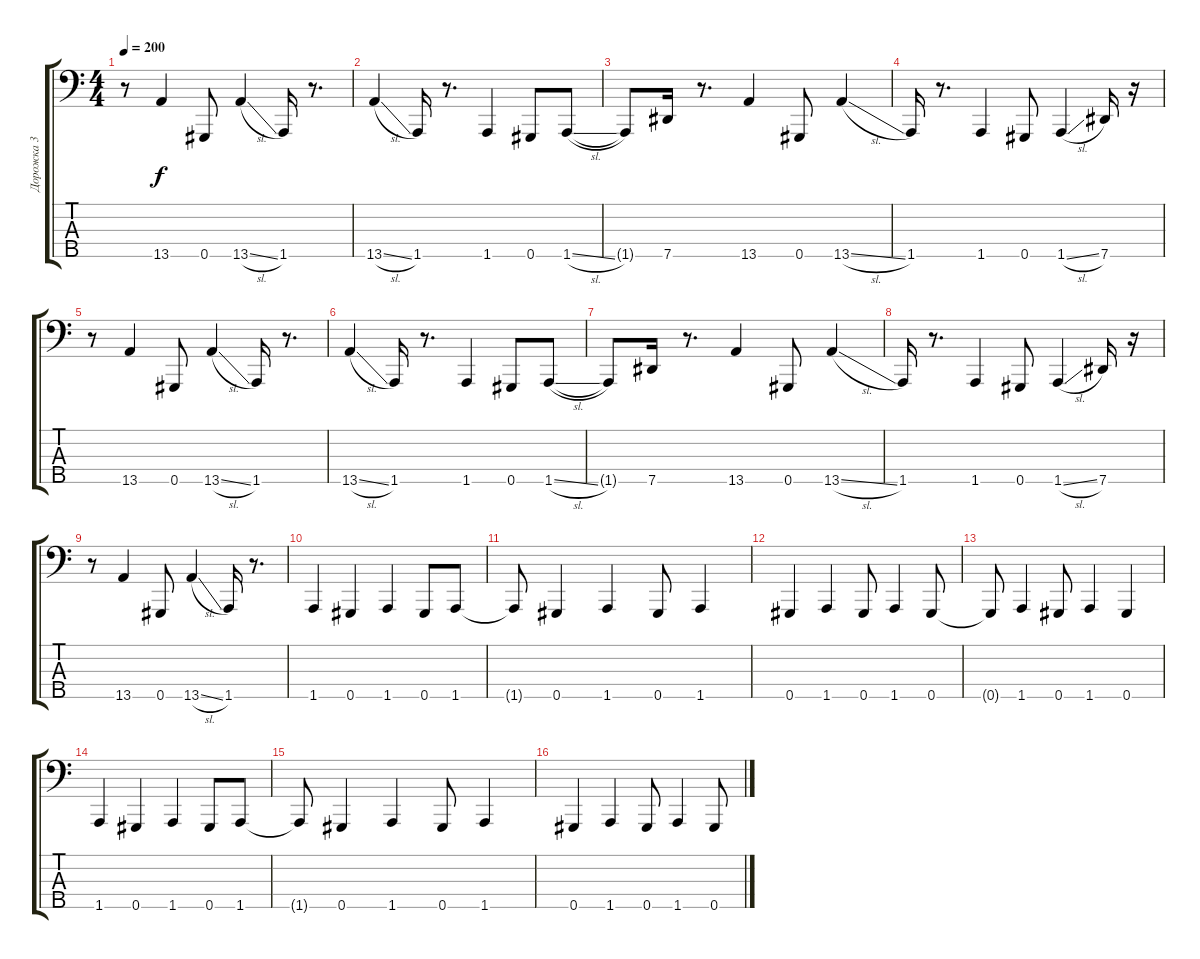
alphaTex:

\track ("Дорожка 3" "Дорожка 3") {instrument electricbasspick}
\staff {score tabs}
\tuning (Gb2 Db2 Ab1 Eb1 Ab0) {hide}
\ts (4 4)
\tempo 200
\clef f4
\ks c
r.8{dy f} 13.5.4 0.5.8 13.5{sl}.4 1.5.16 r.8{d} |
13.5{sl}.4 1.5.16 r.8{d} 1.5.4 0.5.8 1.5{sl}.8 |
1.5{t}.8 7.5.16 r.8{d} 13.5.4 0.5.8 13.5{sl}.4 |
1.5.16 r.8{d} 1.5.4 0.5.8 1.5{sl}.4 7.5.16 r.16 |
r.8 13.5.4 0.5.8 13.5{sl}.4 1.5.16 r.8{d} |
13.5{sl}.4 1.5.16 r.8{d} 1.5.4 0.5.8 1.5{sl}.8 |
1.5{t}.8 7.5.16 r.8{d} 13.5.4 0.5.8 13.5{sl}.4 |
1.5.16 r.8{d} 1.5.4 0.5.8 1.5{sl}.4 7.5.16 r.16 |
r.8 13.5.4 0.5.8 13.5{sl}.4 1.5.16 r.8{d} |
1.5.4 0.5.4 1.5.4 0.5.8 1.5.8 |
1.5{t}.8 0.5.4 1.5.4 0.5.8 1.5.4 |
0.5.4 1.5.4 0.5.8 1.5.4 0.5.8 |
0.5{t}.8 1.5.4 0.5.8 1.5.4 0.5.4 |
1.5.4 0.5.4 1.5.4 0.5.8 1.5.8 |
1.5{t}.8 0.5.4 1.5.4 0.5.8 1.5.4 |
0.5.4 1.5.4 0.5.8 1.5.4 0.5.8
